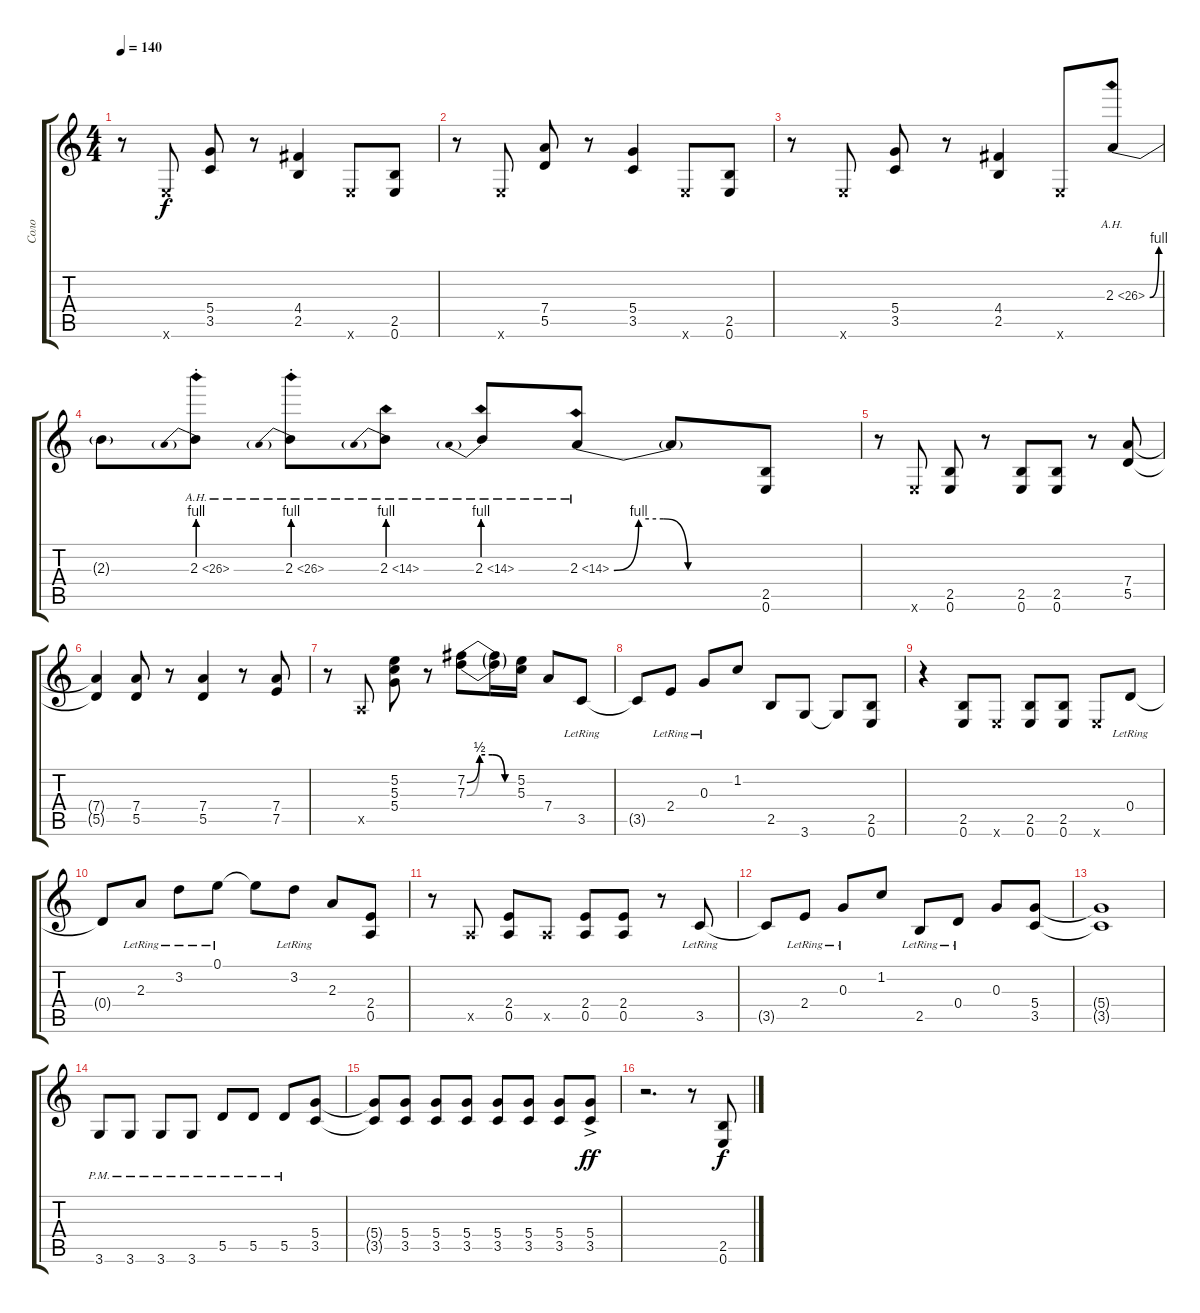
\track ("Соло" "Соло") {instrument distortionguitar}
\staff {score tabs}
\tuning (E4 B3 G3 D3 A2 E2) {hide}
\ts (4 4)
\tempo 140
\clef g2
\ks c
r.8{dy f} 0.6{x}.8 (5.4 3.5).8 r.8 (4.4 2.5).4 0.6{x}.8 (2.5 0.6).8 |
r.8 0.6{x}.8 (7.4 5.5).8 r.8 (5.4 3.5).4 0.6{x}.8 (2.5 0.6).8 |
r.8 0.6{x}.8 (5.4 3.5).8 r.8 (4.4 2.5).4 0.6{x}.8 2.3{be (bend 0 0 60 4) ah 24}.8 |
2.3{t}.8 2.3{be (prebend 0 4 60 4) ah 24 st}.8 2.3{be (prebend 0 4 60 4) ah 24 st}.8 2.3{be (prebend 0 4 60 4) ah 12}.8 2.3{be (prebend 0 4 60 4) ah 12}.8 2.3{be (custom 0 0 10 4 20 4 30 0 60 0) ah 12}.8 2.3{t}.8 (2.5 0.6).8 |
r.8 0.6{x}.8 (2.5 0.6).8 r.8 (2.5 0.6).8 (2.5 0.6).8 r.8 (7.4 5.5).8 |
(7.4{t} 5.5{t}).4 (7.4 5.5).8 r.8 (7.4 5.5).4 r.8 (7.4 7.5).8 |
r.8 0.5{x}.8 (5.2 5.3 5.4).8 r.8 (7.2{be (custom 0 0 15 2 30 2 45 0 60 0)} 7.3{be (custom 0 0 15 2 30 2 45 0 60 0)}).8 (7.2{t} 7.3{t}).16 (5.2 5.3).16 7.4.8 3.5{lr}.8{instrument overdrivenguitar} |
3.5{t}.8 2.4{lr}.8 0.3{lr}.8 1.2.8 2.5.8 3.6.8 3.6{t}.8 (2.5 0.6).8{instrument distortionguitar} |
r.4 (2.5 0.6).8 0.6{x}.8 (2.5 0.6).8 (2.5 0.6).8 0.6{x}.8 0.4{lr}.8 |
0.4{t}.8 2.3{lr}.8{instrument overdrivenguitar} 3.2{lr}.8 0.1{lr}.8 0.1{t}.8 3.2{lr}.8 2.3.8 (2.4 0.5).8{instrument distortionguitar} |
r.8 0.5{x}.8 (2.4 0.5).8 0.5{x}.8 (2.4 0.5).8 (2.4 0.5).8 r.8 3.5{lr}.8{instrument overdrivenguitar} |
3.5{t}.8 2.4{lr}.8 0.3{lr}.8 1.2.8 2.5{lr}.8 0.4{lr}.8 0.3.8 (5.4 3.5).8{instrument distortionguitar} |
(5.4{t} 3.5{t}).1 |
3.6{pm}.8 3.6{pm}.8 3.6{pm}.8 3.6{pm}.8 5.5{pm}.8 5.5{pm}.8 5.5{pm}.8 (5.4 3.5).8 |
(5.4{t} 3.5{t}).8 (5.4 3.5).8 (5.4 3.5).8 (5.4 3.5).8 (5.4 3.5).8 (5.4 3.5).8 (5.4 3.5).8 (5.4{ac} 3.5{ac}).8{dy ff} |
r.2{d} r.8 (2.5 0.6).8{dy f}
